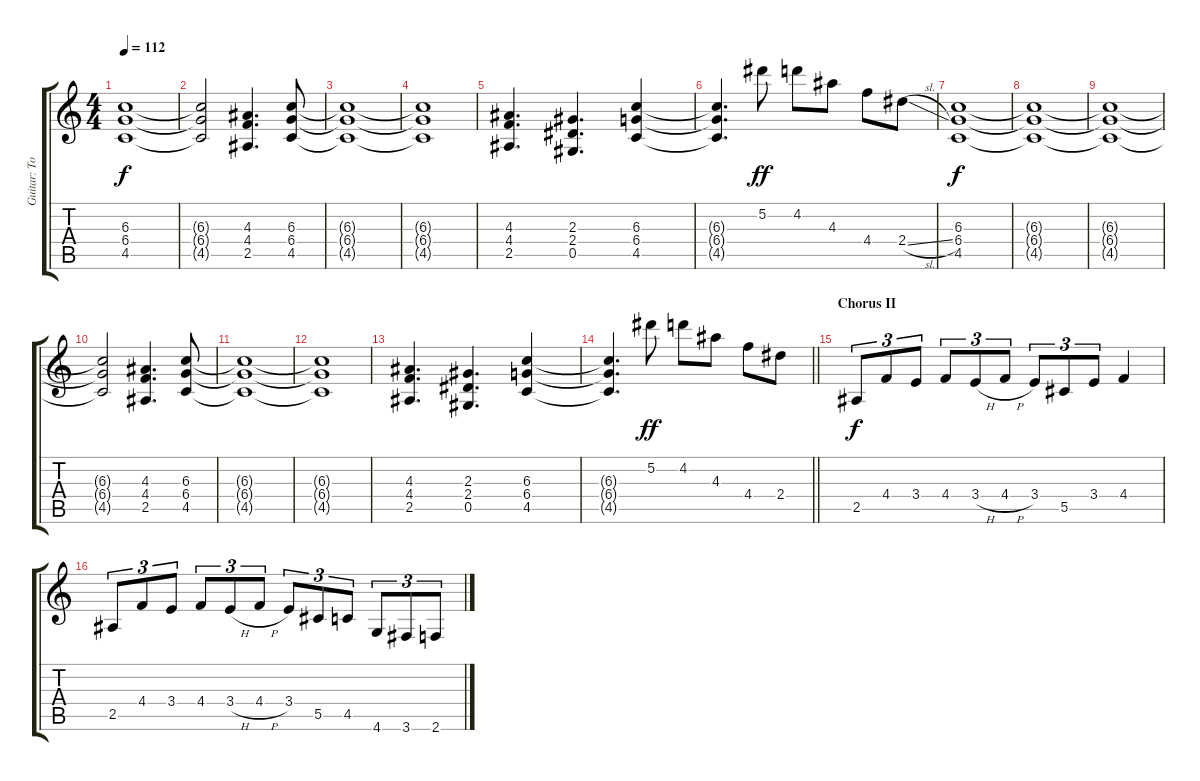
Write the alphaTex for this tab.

\track ("Guitar: Tony" "Guitar: To") {instrument overdrivenguitar}
\staff {score tabs}
\tuning (Eb4 Bb3 Gb3 Db3 Ab2 Eb2) {hide}
\ts (4 4)
\tempo 112
\clef g2
\ks c
(6.3{t} 6.4{t} 4.5{t}).1{dy f} |
(6.3{t} 6.4{t} 4.5{t}).2 (4.3 4.4 2.5).4{d volume 13} (6.3 6.4 4.5).8{volume 0} |
(6.3{t} 6.4{t} 4.5{t}).1 |
(6.3{t} 6.4{t} 4.5{t}).1 |
(4.3 4.4 2.5).4{d volume 13} (2.3 2.4 0.5).4{d} (6.3 6.4 4.5).4 |
(6.3{t} 6.4{t} 4.5{t}).4{d} 5.2.8{ot 8vb dy ff} 4.2.8{ot 8vb} 4.3.8{ot 8vb} 4.4.8{ot 8vb} 2.4{sl}.8{ot 8vb} |
(6.3 6.4 4.5).1{dy f volume 0} |
(6.3{t} 6.4{t} 4.5{t}).1 |
(6.3{t} 6.4{t} 4.5{t}).1 |
(6.3{t} 6.4{t} 4.5{t}).2 (4.3 4.4 2.5).4{d volume 13} (6.3 6.4 4.5).8{volume 0} |
(6.3{t} 6.4{t} 4.5{t}).1 |
(6.3{t} 6.4{t} 4.5{t}).1 |
(4.3 4.4 2.5).4{d volume 13} (2.3 2.4 0.5).4{d} (6.3 6.4 4.5).4 |
\barLineRight lightlight
(6.3{t} 6.4{t} 4.5{t}).4{d} 5.2.8{ot 8vb dy ff} 4.2.8{ot 8vb} 4.3.8{ot 8vb} 4.4.8{ot 8vb} 2.4.8{ot 8vb} |
\section ("" "Chorus II")
2.5.8{tu (3 2) dy f} 4.4.8{tu (3 2)} 3.4.8{tu (3 2)} 4.4.8{tu (3 2)} 3.4{h}.8{tu (3 2)} 4.4{h}.8{tu (3 2)} 3.4.8{tu (3 2)} 5.5.8{tu (3 2)} 3.4.8{tu (3 2)} 4.4.4 |
2.5.8{tu (3 2)} 4.4.8{tu (3 2)} 3.4.8{tu (3 2)} 4.4.8{tu (3 2)} 3.4{h}.8{tu (3 2)} 4.4{h}.8{tu (3 2)} 3.4.8{tu (3 2)} 5.5.8{tu (3 2)} 4.5.8{tu (3 2)} 4.6.8{tu (3 2)} 3.6.8{tu (3 2)} 2.6.8{tu (3 2)}
